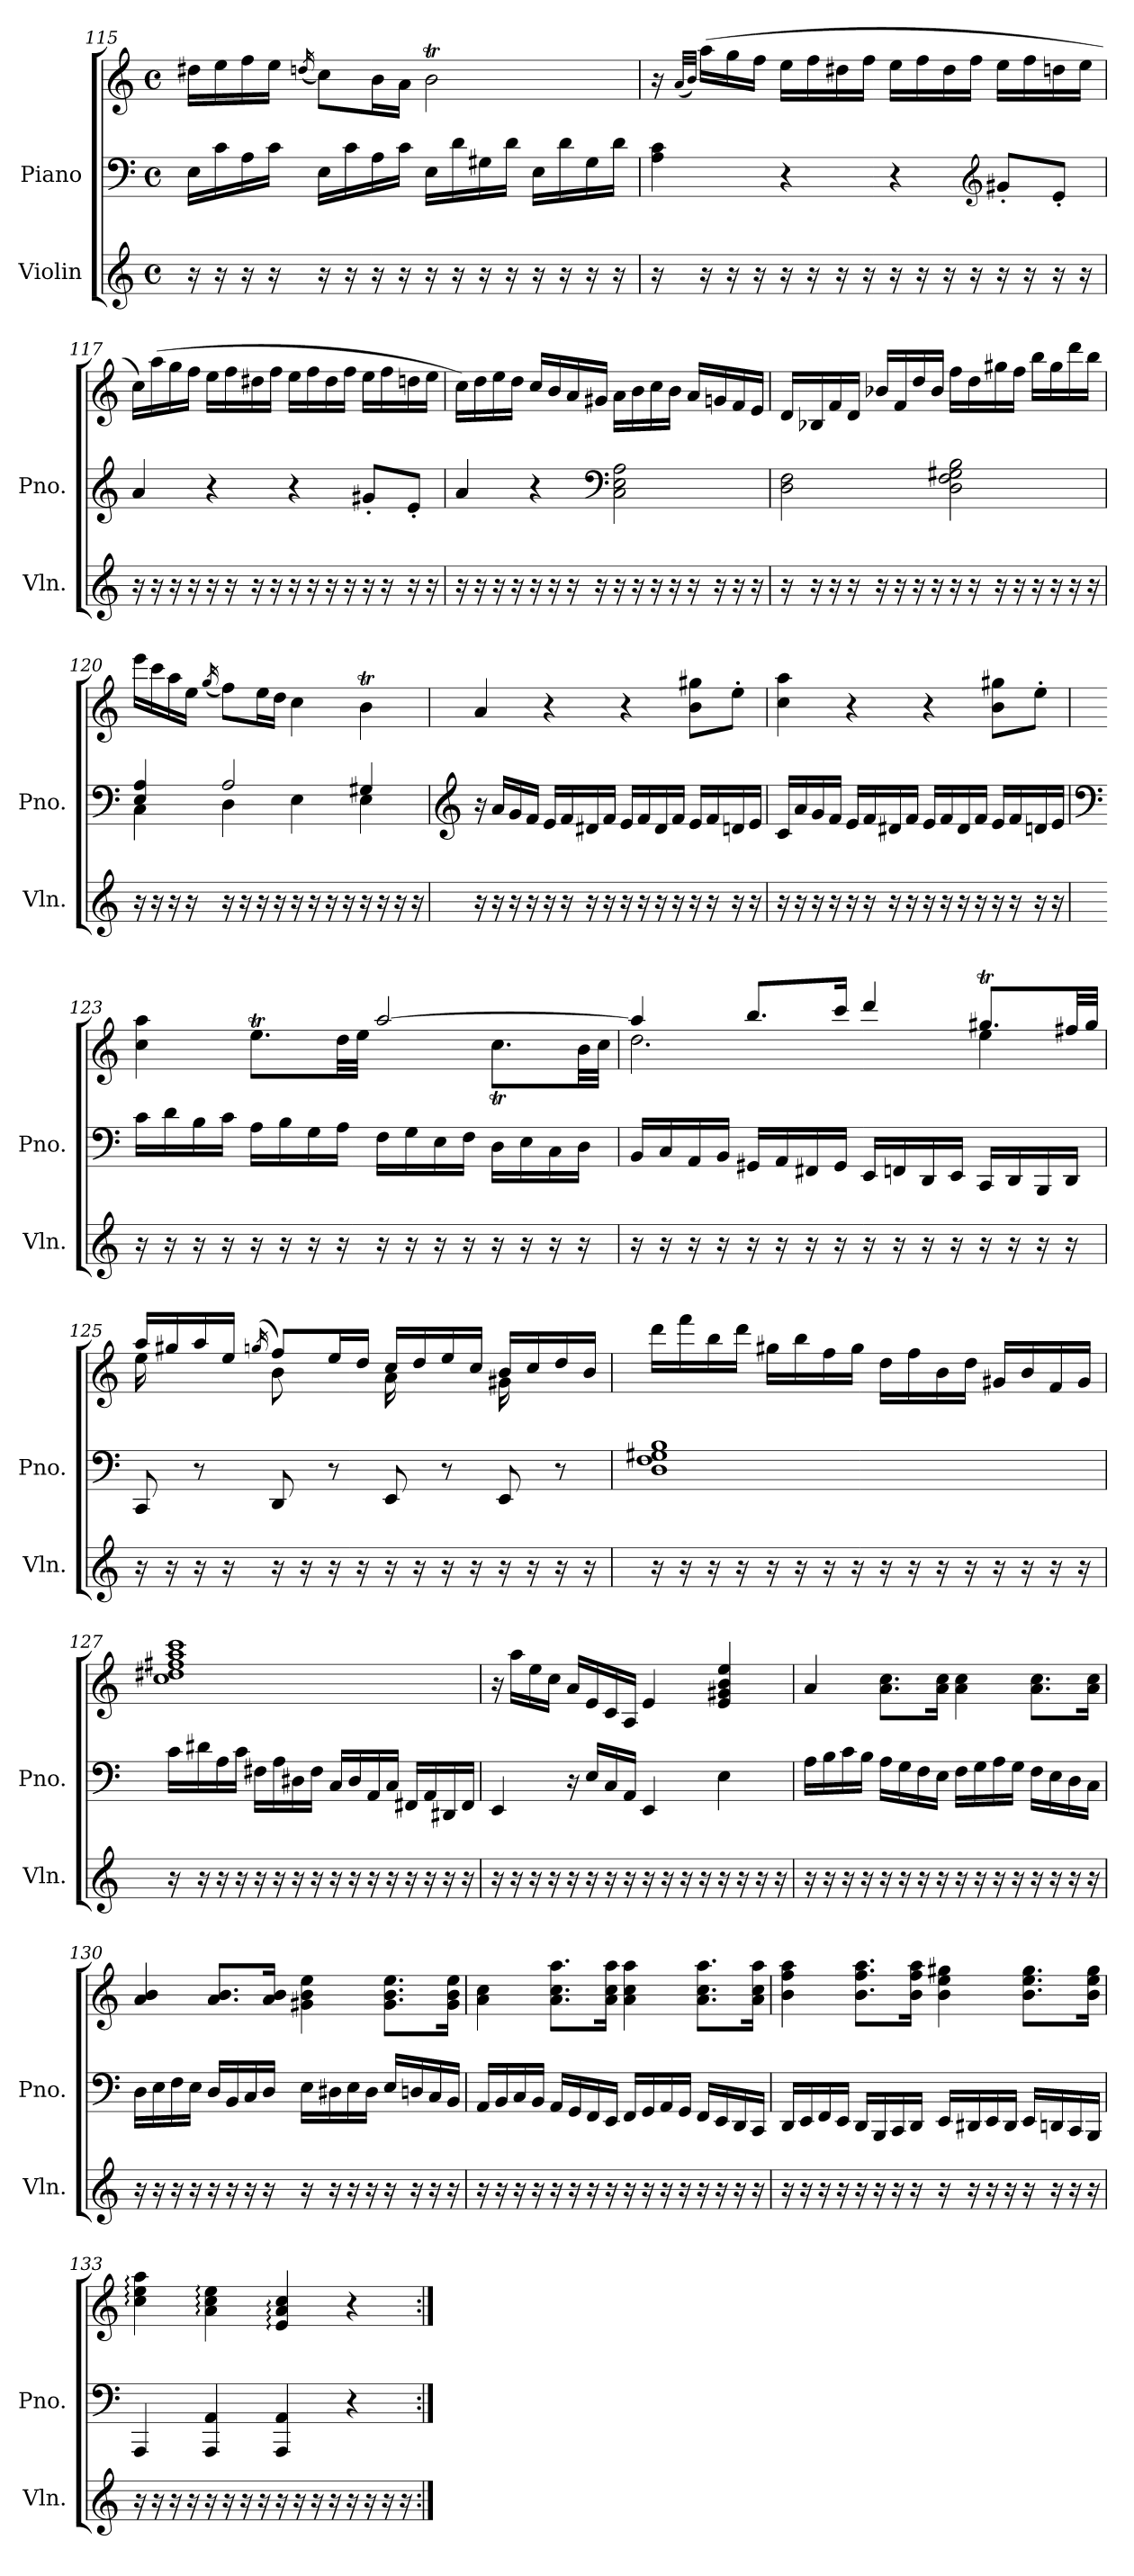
**kern	**kern	**kern
*part2	*part1	*part1
*staff3	*staff2	*staff1
*I"Violin	*I"Piano	*
*I'Vln.	*I'Pno.	*
!!LO:LB:g=z
*clefG2	*clefF4	*clefG2
*k[]	*k[]	*k[]
*M4/4	*M4/4	*M4/4
*met(c)	*met(c)	*met(c)
=115	=115	=115
16r	16E\LL	16dd#X\LL
16r	16c\	16ee\
16r	16A\	16ff\
16r	16c\JJ	16ee\JJ
.	.	(<16qddn/
16r	16E\LL	8cc\L)
16r	16c\	.
16r	16A\	16b\L
16r	16c\JJ	16a\JJ
16r	16E\LL	2bt\
16r	16d\	.
16r	16G#X\	.
16r	16d\JJ	.
16r	16E\LL	.
16r	16d\	.
16r	16G#\	.
16r	16d\JJ	.
=116	=116	=116
16r	4A\ 4c\	16r
.	.	(<32qa/LLL
.	.	32qb/JJJ)
16r	.	(>16aa\LL
16r	.	16gg\
16r	.	16ff\JJ
16r	4r	16ee\LL
16r	.	16ff\
16r	.	16dd#X\
16r	.	16ff\JJ
16r	4r	16ee\LL
16r	.	16ff\
16r	.	16dd#\
16r	.	16ff\JJ
*	*clefG2	*
16r	8g#X'/L	16ee\LL
16r	.	16ff\
16r	8e'/J	16ddn\
16r	.	16ee\JJ
=117	=117	=117
16r	4a/	16cc\LL)
16r	.	(>16aa\
16r	.	16gg\
16r	.	16ff\JJ
16r	4r	16ee\LL
16r	.	16ff\
16r	.	16dd#X\
16r	.	16ff\JJ
16r	4r	16ee\LL
16r	.	16ff\
16r	.	16dd#\
16r	.	16ff\JJ
16r	8g#X'/L	16ee\LL
16r	.	16ff\
16r	8e'/J	16ddn\
16r	.	16ee\JJ
!!LO:LB:g=z
=118	=118	=118
16r	4a/	16cc\LL)
16r	.	16dd\
16r	.	16ee\
16r	.	16dd\JJ
16r	4r	16cc/LL
16r	.	16b/
16r	.	16a/
16r	.	16g#X/JJ
*	*clefF4	*
16r	2C\ 2E\ 2A\	16a\LL
16r	.	16b\
16r	.	16cc\
16r	.	16b\JJ
16r	.	16a/LL
16r	.	16gn/
16r	.	16f/
16r	.	16e/JJ
=119	=119	=119
16r	2D\ 2F\	16d/LL
16r	.	16B-X/
16r	.	16f/
16r	.	16d/JJ
16r	.	16b-X/LL
16r	.	16f/
16r	.	16dd/
16r	.	16b-/JJ
16r	2D\ 2F\ 2G#X\ 2B\	16ff\LL
16r	.	16dd\
16r	.	16gg#X\
16r	.	16ff\JJ
16r	.	16bb\LL
16r	.	16gg#\
16r	.	16ddd\
16r	.	16bb\JJ
=120	=120	=120
*	*^	*
16r	4E/ 4A/	4C\	16eee\LL
16r	.	.	16ccc\
16r	.	.	16aa\
16r	.	.	16ee\JJ
.	.	.	(<16qgg/
16r	2A/	4D\	8ff\L)
16r	.	.	.
16r	.	.	16ee\L
16r	.	.	16dd\JJ
16r	.	4E\	4cc\
16r	.	.	.
16r	.	.	.
16r	.	.	.
16r	4G#X/	4E\	4bt\
16r	.	.	.
16r	.	.	.
16r	.	.	.
*	*v	*v	*
!!LO:PB:g=z
=121	=121	=121
*	*clefG2	*
16r	16r	4a/
16r	16a/LL	.
16r	16g/	.
16r	16f/JJ	.
16r	16e/LL	4r
16r	16f/	.
16r	16d#X/	.
16r	16f/JJ	.
16r	16e/LL	4r
16r	16f/	.
16r	16d#/	.
16r	16f/JJ	.
16r	16e/LL	8b\ 8gg#X\L
16r	16f/	.
16r	16dn/	8ee'\J
16r	16e/JJ	.
=122	=122	=122
16r	16c/LL	4cc\ 4aa\
16r	16a/	.
16r	16g/	.
16r	16f/JJ	.
16r	16e/LL	4r
16r	16f/	.
16r	16d#X/	.
16r	16f/JJ	.
16r	16e/LL	4r
16r	16f/	.
16r	16d#/	.
16r	16f/JJ	.
16r	16e/LL	8b\ 8gg#X\L
16r	16f/	.
16r	16dn/	8ee'\J
16r	16e/JJ	.
=123	=123	=123
*	*clefF4	*
*	*	*^
16r	16c\LL	4cc\ 4aa\	2.ryy
16r	16d\	.	.
16r	16B\	.	.
16r	16c\JJ	.	.
16r	16A\LL	8.eet\L	.
16r	16B\	.	.
16r	16G\	.	.
16r	16A\JJ	32dd\LL	.
.	.	32ee\JJJ	.
16r	16F\LL	[2aa/	.
16r	16G\	.	.
16r	16E\	.	.
16r	16F\JJ	.	.
16r	16D\LL	.	8.ccT\L
16r	16E\	.	.
16r	16C\	.	.
16r	16D\JJ	.	32b\LL
.	.	.	32cc\JJJ
!!LO:LB:g=z	!!
=124	=124	=124	=124
16r	16BB/LL	4aa/]	2.dd\
16r	16C/	.	.
16r	16AA/	.	.
16r	16BB/JJ	.	.
16r	16GG#X/LL	8.bb/L	.
16r	16AA/	.	.
16r	16FF#X/	.	.
16r	16GG#/JJ	16ccc/Jk	.
16r	16EE/LL	4ddd/	.
16r	16FFn/	.	.
16r	16DD/	.	.
16r	16EE/JJ	.	.
16r	16CC/LL	8.gg#Xt/L	4ee\
16r	16DD/	.	.
16r	16BBB/	.	.
16r	16DD/JJ	32ff#X/LL	.
.	.	32gg#/JJJ	.
=125	=125	=125	=125
16r	8CC/	16aa/LL	16ee\
16r	.	16gg#X/	16ryy
16r	8r	16aa/	8ryy
16r	.	16ee/JJ	.
.	.	(<16qggn/	.
16r	8DD/	8ff/L)	8b\
16r	.	.	.
16r	8r	16ee/L	8ryy
16r	.	16dd/JJ	.
16r	8EE/	16cc/LL	16a\
16r	.	16dd/	16ryy
16r	8r	16ee/	8ryy
16r	.	16cc/JJ	.
16r	8EE/	16b/LL	16g#X\
16r	.	16cc/	16ryy
16r	8r	16dd/	8ryy
16r	.	16b/JJ	.
*	*	*v	*v
=126	=126	=126
16r	1D 1F 1G#X 1B	16ddd\LL
16r	.	16fff\
16r	.	16bb\
16r	.	16ddd\JJ
16r	.	16gg#X\LL
16r	.	16bb\
16r	.	16ff\
16r	.	16gg#\JJ
16r	.	16dd\LL
16r	.	16ff\
16r	.	16b\
16r	.	16dd\JJ
16r	.	16g#X/LL
16r	.	16b/
16r	.	16f/
16r	.	16g#/JJ
!!LO:LB:g=z
=127	=127	=127
16r	16c\LL	1cc 1dd#X 1ff#X 1aa 1ccc
16r	16d#X\	.
16r	16A\	.
16r	16c\JJ	.
16r	16F#X\LL	.
16r	16A\	.
16r	16D#X\	.
16r	16F#\JJ	.
16r	16C/LL	.
16r	16D#/	.
16r	16AA/	.
16r	16C/JJ	.
16r	16FF#X/LL	.
16r	16AA/	.
16r	16DD#X/	.
16r	16FF#/JJ	.
=128	=128	=128
16r	4EE/	16r
16r	.	16aa\LL
16r	.	16ee\
16r	.	16cc\JJ
16r	16r	16a/LL
16r	16E/LL	16e/
16r	16C/	16c/
16r	16AA/JJ	16A/JJ
16r	4EE/	4e/
16r	.	.
16r	.	.
16r	.	.
16r	4E\	4e/ 4g#X/ 4b/ 4ee/
16r	.	.
16r	.	.
16r	.	.
=129	=129	=129
16r	16A\LL	4a/
16r	16B\	.
16r	16c\	.
16r	16B\JJ	.
16r	16A\LL	8.a\ 8.cc\L
16r	16G\	.
16r	16F\	.
16r	16E\JJ	16a\ 16cc\Jk
16r	16F\LL	4a\ 4cc\
16r	16G\	.
16r	16A\	.
16r	16G\JJ	.
16r	16F\LL	8.a\ 8.cc\L
16r	16E\	.
16r	16D\	.
16r	16C\JJ	16a\ 16cc\Jk
!!LO:LB:g=z
=130	=130	=130
16r	16D\LL	4a/ 4b/
16r	16E\	.
16r	16F\	.
16r	16E\JJ	.
16r	16D/LL	8.a/ 8.b/L
16r	16BB/	.
16r	16C/	.
16r	16D/JJ	16a/ 16b/Jk
16r	16E\LL	4g#X\ 4b\ 4ee\
16r	16D#X\	.
16r	16E\	.
16r	16D#\JJ	.
16r	16E/LL	8.g#\ 8.b\ 8.ee\L
16r	16Dn/	.
16r	16C/	.
16r	16BB/JJ	16g#\ 16b\ 16ee\Jk
=131	=131	=131
16r	16AA/LL	4a\ 4cc\
16r	16BB/	.
16r	16C/	.
16r	16BB/JJ	.
16r	16AA/LL	8.a\ 8.cc\ 8.aa\L
16r	16GG/	.
16r	16FF/	.
16r	16EE/JJ	16a\ 16cc\ 16aa\Jk
16r	16FF/LL	4a\ 4cc\ 4aa\
16r	16GG/	.
16r	16AA/	.
16r	16GG/JJ	.
16r	16FF/LL	8.a\ 8.cc\ 8.aa\L
16r	16EE/	.
16r	16DD/	.
16r	16CC/JJ	16a\ 16cc\ 16aa\Jk
=132	=132	=132
16r	16DD/LL	4b\ 4ff\ 4aa\
16r	16EE/	.
16r	16FF/	.
16r	16EE/JJ	.
16r	16DD/LL	8.b\ 8.ff\ 8.aa\L
16r	16BBB/	.
16r	16CC/	.
16r	16DD/JJ	16b\ 16ff\ 16aa\Jk
16r	16EE/LL	4b\ 4ee\ 4gg#X\
16r	16DD#X/	.
16r	16EE/	.
16r	16DD#/JJ	.
16r	16EE/LL	8.b\ 8.ee\ 8.gg#\L
16r	16DDn/	.
16r	16CC/	.
16r	16BBB/JJ	16b\ 16ee\ 16gg#\Jk
!!LO:PB:g=z
=133	=133	=133
16r	4AAA/	4cc\: 4ee\: 4aa\:
16r	.	.
16r	.	.
16r	.	.
16r	4AAA/ 4AA/	4a\: 4cc\: 4ee\:
16r	.	.
16r	.	.
16r	.	.
16r	4AAA/ 4AA/	4e/: 4a/: 4cc/:
16r	.	.
16r	.	.
16r	.	.
16r	4r	4r
16r	.	.
16r	.	.
16r	.	.
=:|!	=:|!	=:|!
*-	*-	*-
